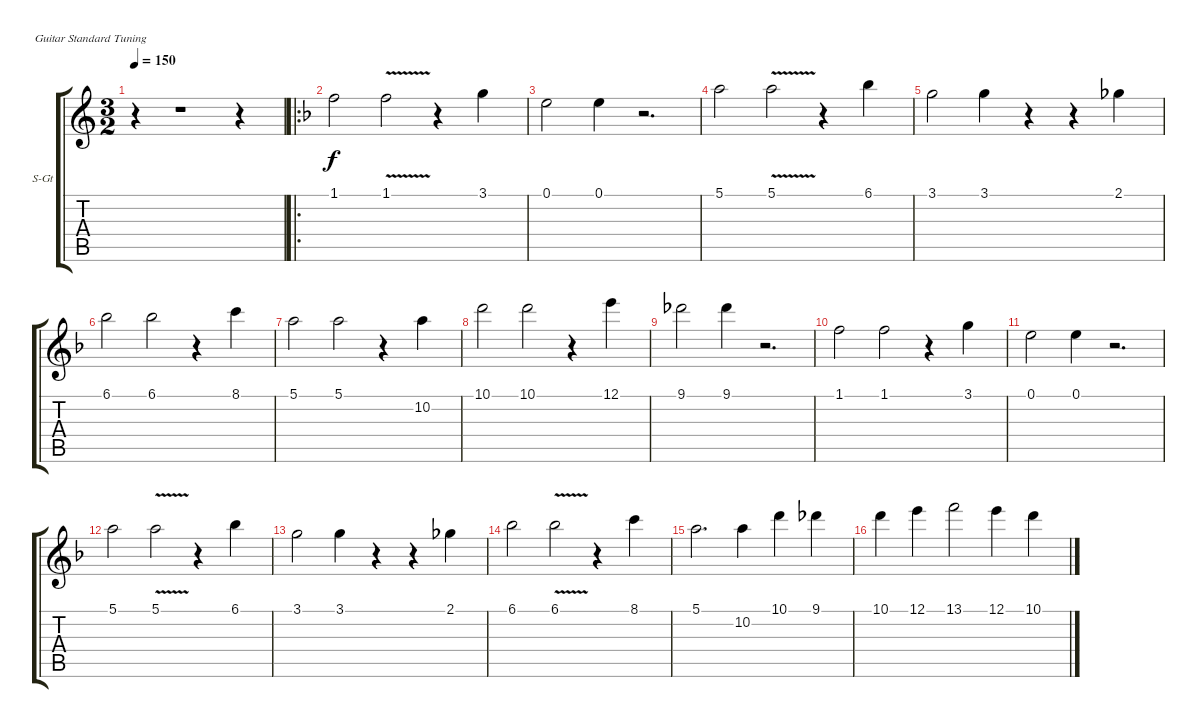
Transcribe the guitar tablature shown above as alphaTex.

\bracketExtendMode groupsimilarinstruments
\firstSystemTrackNameOrientation horizontal
\otherSystemsTrackNameOrientation horizontal
\track ("guit. I" "S-Gt") {instrument violin}
\staff {score tabs}
\tuning (E4 B3 G3 D3 A2 E2)
\displaytranspose 12
\ts (3 2)
\beaming (8 4 4 4)
\tempo 150
\clef g2
\ks c
r.4{dy f instrument violin} r.1 r.4 |
\ro
\ks f
1.1.2 1.1{v}.2 r.4 3.1.4 |
0.1.2 0.1.4 r.2{d} |
5.1.2 5.1{v}.2 r.4 6.1.4 |
3.1.2 3.1.4 r.4 r.4 2.1.4 |
6.1.2 6.1.2 r.4 8.1.4 |
5.1.2 5.1.2 r.4 10.2.4 |
10.1.2 10.1.2 r.4 12.1.4 |
9.1.2 9.1.4 r.2{d} |
1.1.2 1.1.2 r.4 3.1.4 |
0.1.2 0.1.4 r.2{d} |
5.1.2 5.1{v}.2 r.4 6.1.4 |
3.1.2 3.1.4 r.4 r.4 2.1.4 |
6.1.2 6.1{v}.2 r.4 8.1.4 |
5.1.2{d} 10.2.4 10.1.4 9.1.4 |
10.1.4 12.1.4 13.1.2 12.1.4 10.1.4
